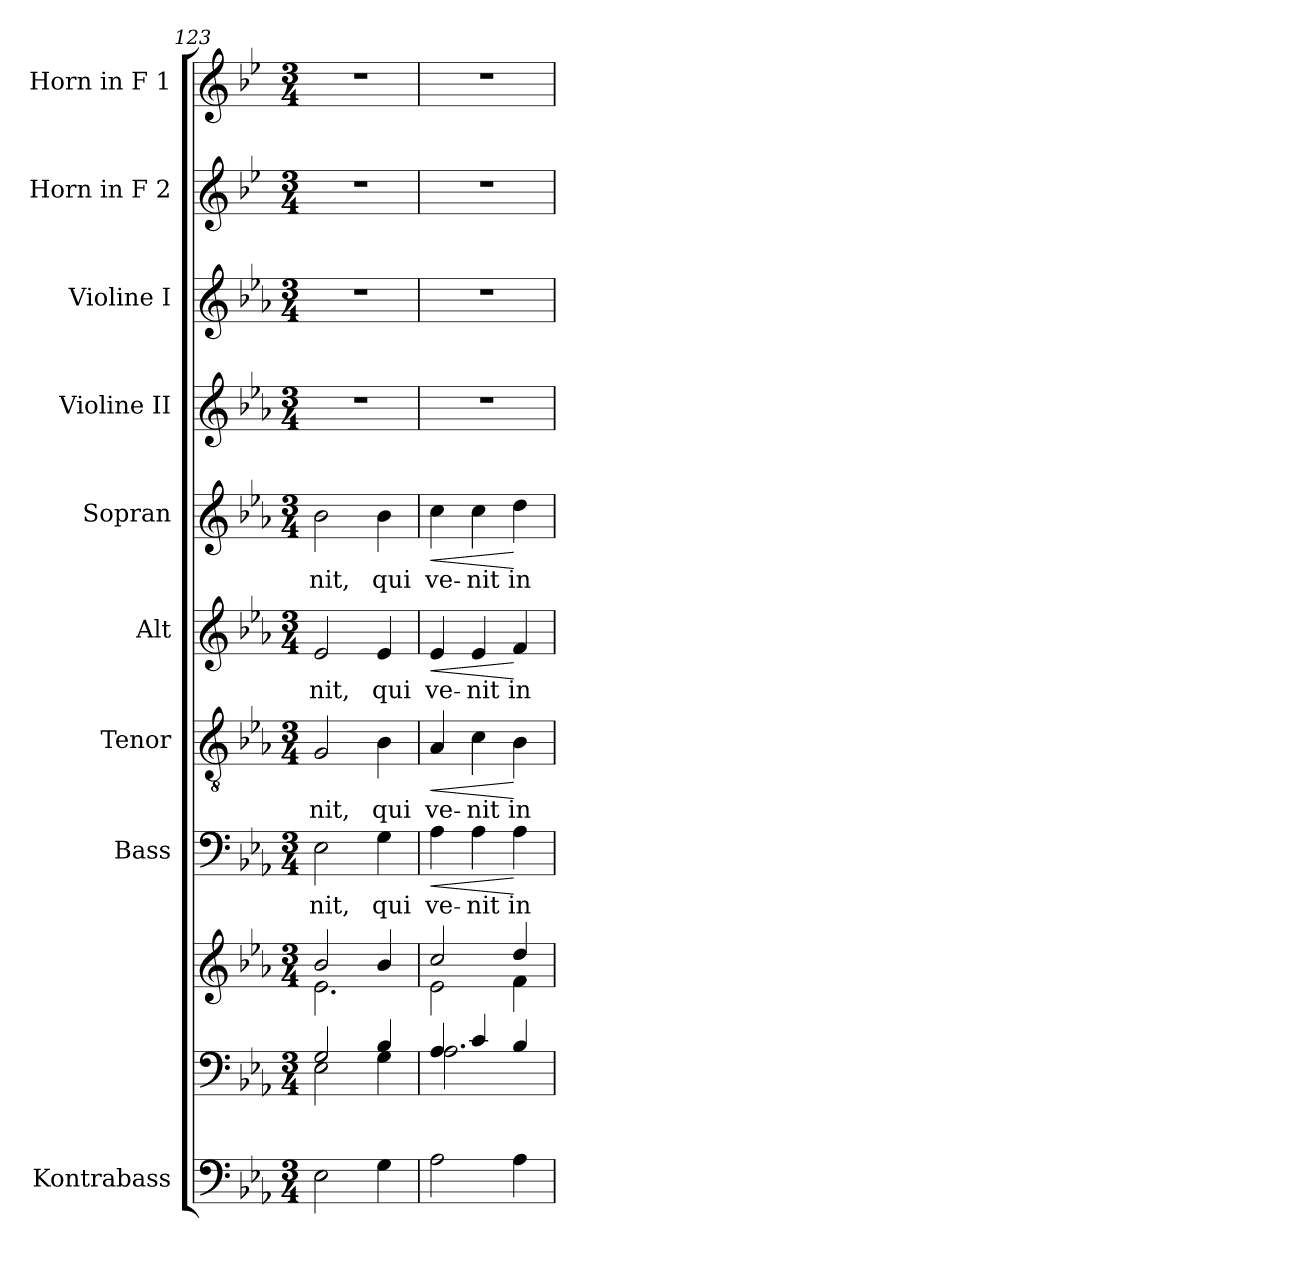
**kern	**kern	**kern	**kern	**text	**dynam	**kern	**text	**dynam	**kern	**text	**dynam	**kern	**text	**dynam	**kern	**kern	**kern	**kern
*part10	*part9	*part9	*part8	*part8	*part8	*part7	*part7	*part7	*part6	*part6	*part6	*part5	*part5	*part5	*part4	*part3	*part2	*part1
*staff11	*staff10	*staff9	*staff8	*staff8	*staff8	*staff7	*staff7	*staff7	*staff6	*staff6	*staff6	*staff5	*staff5	*staff5	*staff4	*staff3	*staff2	*staff1
*I"Kontrabass	*	*	*I"Bass	*	*	*I"Tenor	*	*	*I"Alt	*	*	*I"Sopran	*	*	*I"Violine II	*I"Violine I	*I"Horn in F 2	*I"Horn in F 1
*I'Kb.	*	*	*I'B.	*	*	*I'T.	*	*	*I'A.	*	*	*I'S.	*	*	*I'Vl. II	*I'Vl. I	*	*
*clefF4	*clefF4	*clefG2	*clefF4	*	*	*clefGv2	*	*	*clefG2	*	*	*clefG2	*	*	*clefG2	*clefG2	*clefG2	*clefG2
*ITrd7c12	*	*	*	*	*	*	*	*	*	*	*	*	*	*	*	*	*ITrd4c7	*ITrd4c7
*k[b-e-a-]	*k[b-e-a-]	*k[b-e-a-]	*k[b-e-a-]	*	*	*k[b-e-a-]	*	*	*k[b-e-a-]	*	*	*k[b-e-a-]	*	*	*k[b-e-a-]	*k[b-e-a-]	*k[b-e-a-]	*k[b-e-a-]
*E-:	*E-:	*E-:	*E-:	*	*	*E-:	*	*	*E-:	*	*	*E-:	*	*	*E-:	*E-:	*E-:	*E-:
*M3/4	*M3/4	*M3/4	*M3/4	*	*	*M3/4	*	*	*M3/4	*	*	*M3/4	*	*	*M3/4	*M3/4	*M3/4	*M3/4
=123	=123	=123	=123	=123	=123	=123	=123	=123	=123	=123	=123	=123	=123	=123	=123	=123	=123	=123
*	*^	*^	*	*	*	*	*	*	*	*	*	*	*	*	*	*	*	*
!	!	!	!	!	!	!LO:LY:b	!	!	!LO:LY:b	!	!	!LO:LY:b	!	!	!LO:LY:b	!	!	!	!	!
2EE-\	2G/	2E-\	2b-/	2.e-\	2E-\	-nit,	.	2G/	-nit,	.	2e-/	-nit,	.	2b-\	-nit,	.	2.r	2.r	2.r	2.r
!	!	!	!	!	!	!LO:LY:b	!	!	!LO:LY:b	!	!	!LO:LY:b	!	!	!LO:LY:b	!	!	!	!	!
4GG\	4B-/	4G\	4b-/	.	4G\	qui	.	4B-\	qui	.	4e-/	qui	.	4b-\	qui	.	.	.	.	.
=124	=124	=124	=124	=124	=124	=124	=124	=124	=124	=124	=124	=124	=124	=124	=124	=124	=124	=124	=124	=124
!	!	!	!	!	!	!LO:LY:b	!LO:HP:b	!	!LO:LY:b	!LO:HP:b	!	!LO:LY:b	!LO:HP:b	!	!LO:LY:b	!LO:HP:b	!	!	!	!
2AA-\	4A-/	2.A-\	2cc/	2e-\	4A-\	ve-	<	4A-/	ve-	<	4e-/	ve-	<	4cc\	ve-	<	2.r	2.r	2.r	2.r
!	!	!	!	!	!	!LO:LY:b	!	!	!LO:LY:b	!	!	!LO:LY:b	!	!	!LO:LY:b	!	!	!	!	!
.	4c/	.	.	.	4A-\	-nit	.	4c\	-nit	.	4e-/	-nit	.	4cc\	-nit	.	.	.	.	.
!	!	!	!	!	!	!LO:LY:b	!	!	!LO:LY:b	!	!	!LO:LY:b	!	!	!LO:LY:b	!	!	!	!	!
4AA-\	4B-/	.	4dd/	4f\	4A-\	in	[	4B-\	in	[	4f/	in	[	4dd\	in	[	.	.	.	.
*	*v	*v	*	*	*	*	*	*	*	*	*	*	*	*	*	*	*	*	*	*
*	*	*v	*v	*	*	*	*	*	*	*	*	*	*	*	*	*	*	*	*
=	=	=	=	=	=	=	=	=	=	=	=	=	=	=	=	=	=	=
*-	*-	*-	*-	*-	*-	*-	*-	*-	*-	*-	*-	*-	*-	*-	*-	*-	*-	*-
